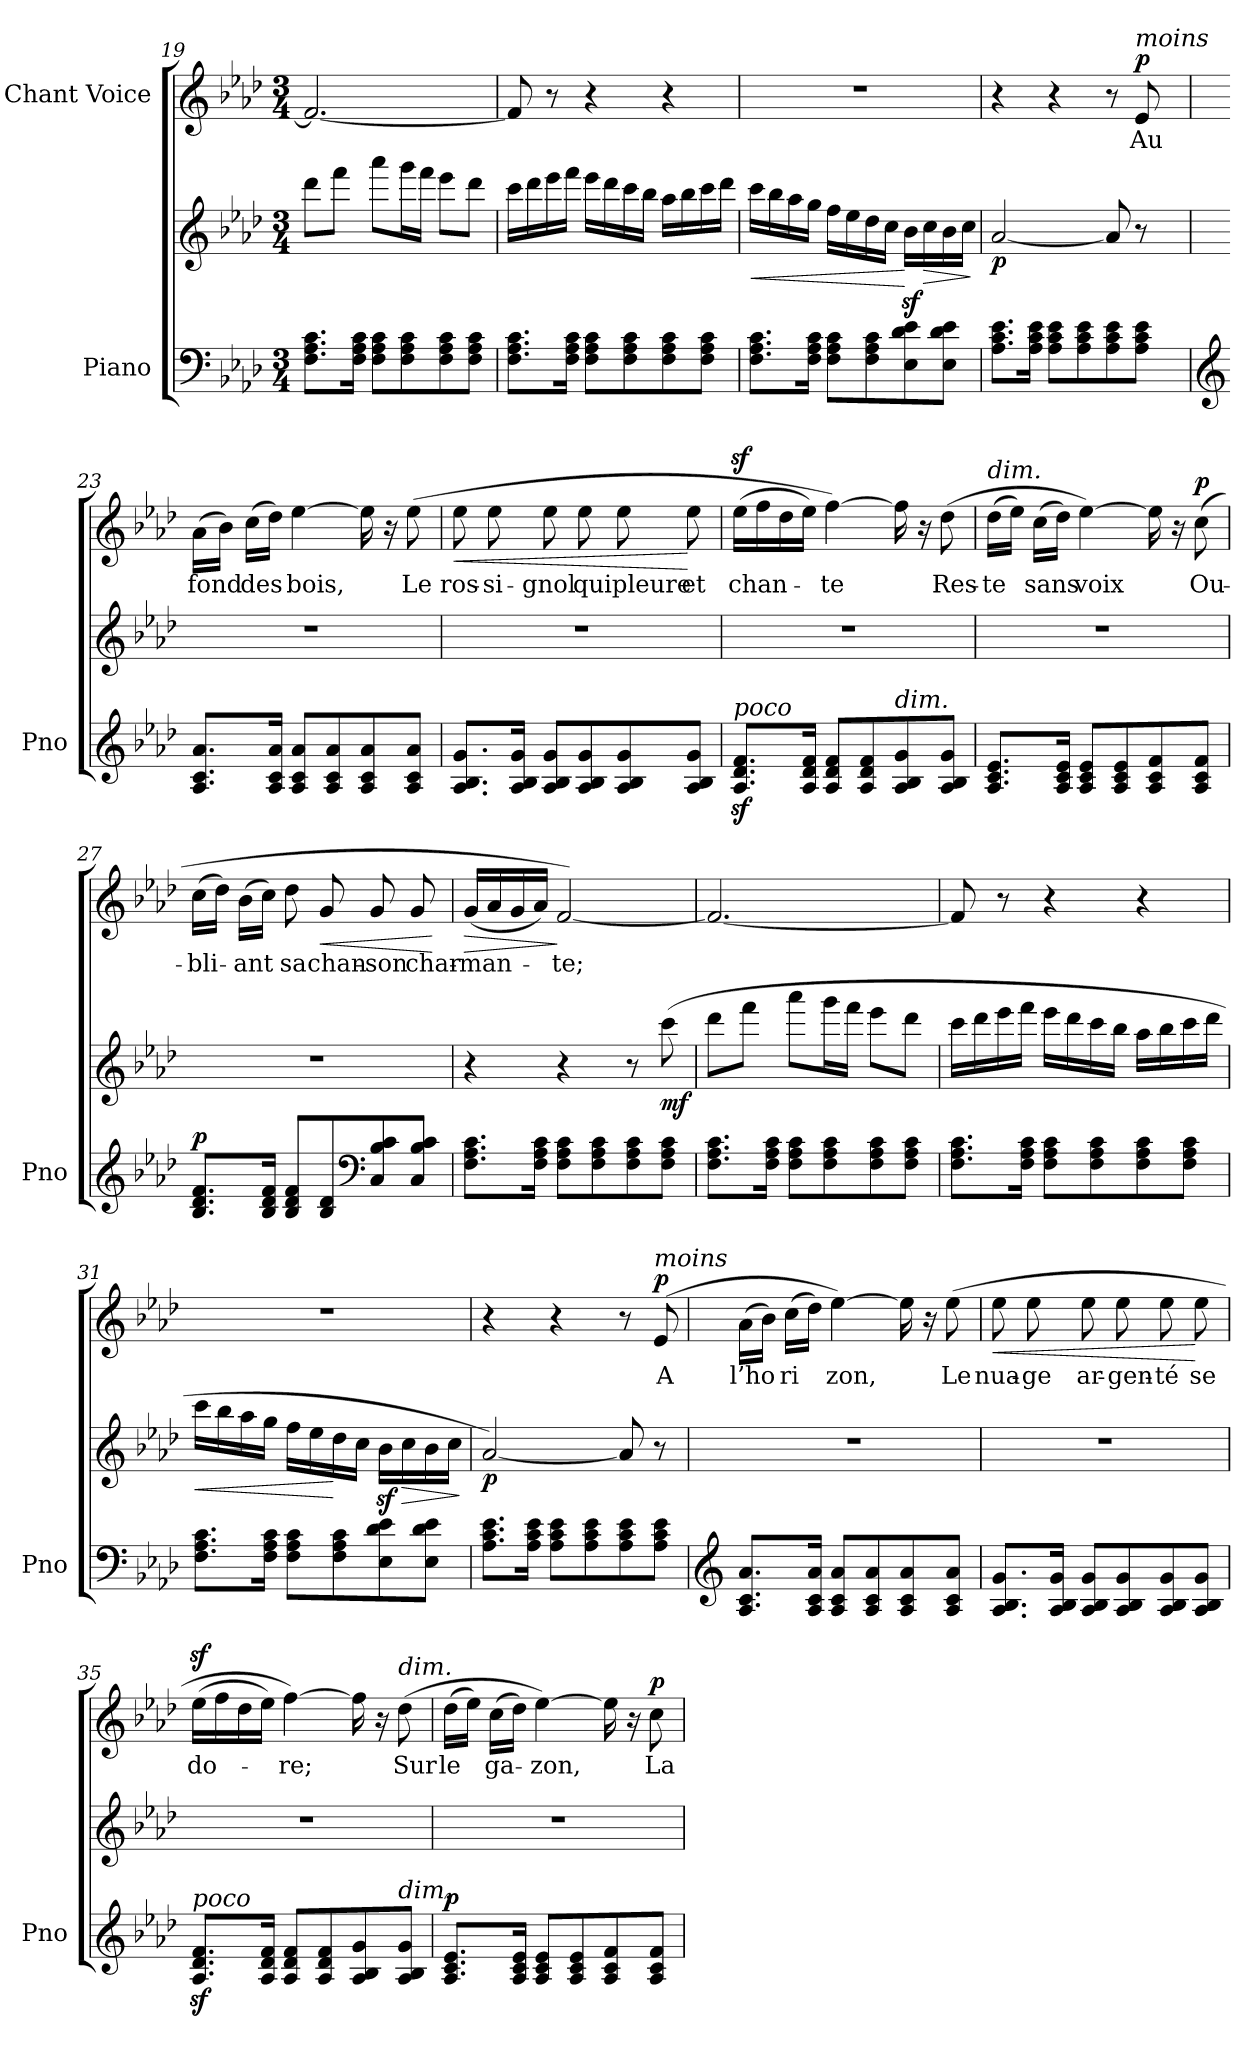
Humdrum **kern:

**kern	**kern	**dynam	**kern	**text	**dynam
*part2	*part2	*part2	*part1	*part1	*part1
*staff3	*staff2	*staff2/3	*staff1	*staff1	*staff1
*I"Piano	*	*	*I"Chant Voice	*	*
*I'Pno	*	*	*	*	*
*clefF4	*clefG2	*	*clefG2	*	*
*k[b-e-a-d-]	*k[b-e-a-d-]	*	*k[b-e-a-d-]	*	*
*M3/4	*M3/4	*	*M3/4	*	*
=19	=19	=19	=19	=19	=19
8.F\ 8.A-\ 8.c\L	8ddd-\L	.	2.f/_	.	.
.	8fff\J	.	.	.	.
16F\ 16A-\ 16c\Jk	.	.	.	.	.
8F\ 8A-\ 8c\L	8aaa-\L	.	.	.	.
8F\ 8A-\ 8c\	16ggg\L	.	.	.	.
.	16fff\JJ	.	.	.	.
8F\ 8A-\ 8c\	8eee-\L	.	.	.	.
8F\ 8A-\ 8c\J	8ddd-\J	.	.	.	.
=20	=20	=20	=20	=20	=20
8.F\ 8.A-\ 8.c\L	16ccc\LL	.	8f/]	.	.
.	16ddd-\	.	.	.	.
.	16eee-\	.	8r	.	.
16F\ 16A-\ 16c\Jk	16fff\JJ	.	.	.	.
8F\ 8A-\ 8c\L	16eee-\LL	.	4r	.	.
.	16ddd-\	.	.	.	.
8F\ 8A-\ 8c\	16ccc\	.	.	.	.
.	16bb-\JJ	.	.	.	.
8F\ 8A-\ 8c\	16aa-\LL	.	4r	.	.
.	16bb-\	.	.	.	.
8F\ 8A-\ 8c\J	16ccc\	.	.	.	.
.	16ddd-\JJ	.	.	.	.
=21	=21	=21	=21	=21	=21
!	!	!LO:HP:b	!	!	!
8.F\ 8.A-\ 8.c\L	16ccc\LL	<	2.r	.	.
.	16bb-\	.	.	.	.
.	16aa-\	.	.	.	.
16F\ 16A-\ 16c\Jk	16gg\JJ	.	.	.	.
8F\ 8A-\ 8c\L	16ff\LL	.	.	.	.
.	16ee-\	.	.	.	.
8F\ 8A-\ 8c\	16dd-\	.	.	.	.
.	16cc\JJ	.	.	.	.
8E-\ 8d-\ 8e-\	16b-z<\LL	[	.	.	.
!	!	!LO:HP:b	!	!	!
.	16cc\	>	.	.	.
8E-\ 8d-\ 8e-\J	16b-\	.	.	.	.
.	16cc\JJ	.	.	.	.
.	.	]	.	.	.
=22	=22	=22	=22	=22	=22
!	!	!LO:DY:b	!	!	!
8.A-\ 8.c\ 8.e-\L	[2a-/	p	4r	.	.
16A-\ 16c\ 16e-\Jk	.	.	.	.	.
8A-\ 8c\ 8e-\L	.	.	4r	.	.
8A-\ 8c\ 8e-\	.	.	.	.	.
8A-\ 8c\ 8e-\	8a-/]	.	8r	.	.
!	!	!	!LO:TX:a:i:t=moins	!	!
!	!	!	!	!	!LO:DY:a
8A-\ 8c\ 8e-\J	8r	.	8e-/	Au	p
=23	=23	=23	=23	=23	=23
*clefG2	*	*	*	*	*
8.A-/ 8.c/ 8.a-/L	2.r	.	(16a-\LL	fond	.
.	.	.	16b-\JJ)	.	.
.	.	.	(16cc\LL	des	.
16A-/ 16c/ 16a-/Jk	.	.	16dd-\JJ)	.	.
8A-/ 8c/ 8a-/L	.	.	[4ee-\	bois,	.
8A-/ 8c/ 8a-/	.	.	.	.	.
8A-/ 8c/ 8a-/	.	.	16ee-\]	.	.
.	.	.	16r	.	.
8A-/ 8c/ 8a-/J	.	.	(8ee-\	Le	.
=24	=24	=24	=24	=24	=24
!	!	!	!	!	!LO:HP:b
8.A-/ 8.B-/ 8.g/L	2.r	.	8ee-\	ros-	<
.	.	.	8ee-\	-si-	.
16A-/ 16B-/ 16g/Jk	.	.	.	.	.
8A-/ 8B-/ 8g/L	.	.	8ee-\	-gnol	.
8A-/ 8B-/ 8g/	.	.	8ee-\	qui	.
8A-/ 8B-/ 8g/	.	.	8ee-\	pleure	.
8A-/ 8B-/ 8g/J	.	.	8ee-\	et	[
=25	=25	=25	=25	=25	=25
!LO:TX:a:i:t=poco	!	!	!	!	!
8.A-/z> 8.d-/z> 8.f/z>L	2.r	.	(16ee-z>\LL	chan-	.
.	.	.	16ff\	.	.
.	.	.	16dd-\	.	.
16A-/ 16d-/ 16f/Jk	.	.	16ee-\JJ)	.	.
8A-/ 8d-/ 8f/L	.	.	[4ff\)	-te	.
8A-/ 8d-/ 8f/	.	.	.	.	.
!LO:TX:a:i:t=dim.	!	!	!	!	!
8A-/ 8B-/ 8g/	.	.	16ff\]	.	.
.	.	.	16r	.	.
8A-/ 8B-/ 8g/J	.	.	(8dd-\	Res-	.
=26	=26	=26	=26	=26	=26
!	!	!	!LO:TX:a:i:t=dim.	!	!
8.A-/ 8.c/ 8.e-/L	2.r	.	(16dd-\LL	-te	.
.	.	.	16ee-\JJ)	.	.
.	.	.	(16cc\LL	sans	.
16A-/ 16c/ 16e-/Jk	.	.	16dd-\JJ)	.	.
8A-/ 8c/ 8e-/L	.	.	[4ee-\)	voix	.
8A-/ 8c/ 8e-/	.	.	.	.	.
8A-/ 8c/ 8f/	.	.	16ee-\]	.	.
.	.	.	16r	.	.
!	!	!	!	!	!LO:DY:a
8A-/ 8c/ 8f/J	.	.	(8cc\	Ou-	p
=27	=27	=27	=27	=27	=27
!	!	!LO:DY:a=2	!	!	!
8.B-/ 8.d-/ 8.f/L	2.r	p	(16cc\LL	-bli-	.
.	.	.	16dd-\JJ)	.	.
.	.	.	(16b-\LL	-ant	.
16B-/ 16d-/ 16f/Jk	.	.	16cc\JJ)	.	.
8B-/ 8d-/ 8f/L	.	.	8dd-\	sa	.
!	!	!	!	!	!LO:HP:b
8B-/ 8d-/	.	.	8g/	chan-	<
*clefF4	*	*	*	*	*
8C/ 8B-/ 8c/	.	.	8g/	-son	.
8C/ 8B-/ 8c/J	.	.	8g/	char-	.
.	.	.	.	.	[
=28	=28	=28	=28	=28	=28
!	!	!	!	!	!LO:HP:b
8.F\ 8.A-\ 8.c\L	4r	.	(16g/LL	-man-	>
.	.	.	16a-/	.	.
.	.	.	16g/	.	.
16F\ 16A-\ 16c\Jk	.	.	16a-/JJ)	.	.
8F\ 8A-\ 8c\L	4r	.	[2f/)	-te;	]
8F\ 8A-\ 8c\	.	.	.	.	.
8F\ 8A-\ 8c\	8r	.	.	.	.
!	!	!LO:DY:b	!	!	!
8F\ 8A-\ 8c\J	(8ccc\	mf	.	.	.
=29	=29	=29	=29	=29	=29
8.F\ 8.A-\ 8.c\L	8ddd-\L	.	2.f/_	.	.
.	8fff\J	.	.	.	.
16F\ 16A-\ 16c\Jk	.	.	.	.	.
8F\ 8A-\ 8c\L	8aaa-\L	.	.	.	.
8F\ 8A-\ 8c\	16ggg\L	.	.	.	.
.	16fff\JJ	.	.	.	.
8F\ 8A-\ 8c\	8eee-\L	.	.	.	.
8F\ 8A-\ 8c\J	8ddd-\J	.	.	.	.
=30	=30	=30	=30	=30	=30
8.F\ 8.A-\ 8.c\L	16ccc\LL	.	8f/]	.	.
.	16ddd-\	.	.	.	.
.	16eee-\	.	8r	.	.
16F\ 16A-\ 16c\Jk	16fff\JJ	.	.	.	.
8F\ 8A-\ 8c\L	16eee-\LL	.	4r	.	.
.	16ddd-\	.	.	.	.
8F\ 8A-\ 8c\	16ccc\	.	.	.	.
.	16bb-\JJ	.	.	.	.
8F\ 8A-\ 8c\	16aa-\LL	.	4r	.	.
.	16bb-\	.	.	.	.
8F\ 8A-\ 8c\J	16ccc\	.	.	.	.
.	16ddd-\JJ	.	.	.	.
=31	=31	=31	=31	=31	=31
!	!	!LO:HP:b	!	!	!
8.F\ 8.A-\ 8.c\L	16ccc\LL	<	2.r	.	.
.	16bb-\	.	.	.	.
.	16aa-\	.	.	.	.
16F\ 16A-\ 16c\Jk	16gg\JJ	.	.	.	.
8F\ 8A-\ 8c\L	16ff\LL	.	.	.	.
.	16ee-\	.	.	.	.
8F\ 8A-\ 8c\	16dd-\	[	.	.	.
.	16cc\JJ	.	.	.	.
8E-\ 8d-\ 8e-\	16b-z<\LL	.	.	.	.
!	!	!LO:HP:b	!	!	!
.	16cc\	>	.	.	.
8E-\ 8d-\ 8e-\J	16b-\	.	.	.	.
.	16cc\JJ	.	.	.	.
.	.	]	.	.	.
=32	=32	=32	=32	=32	=32
!	!	!LO:DY:b	!	!	!
8.A-\ 8.c\ 8.e-\L	[2a-/)	p	4r	.	.
16A-\ 16c\ 16e-\Jk	.	.	.	.	.
8A-\ 8c\ 8e-\L	.	.	4r	.	.
8A-\ 8c\ 8e-\	.	.	.	.	.
8A-\ 8c\ 8e-\	8a-/]	.	8r	.	.
!	!	!	!LO:TX:a:i:t=moins	!	!
!	!	!	!	!	!LO:DY:a
8A-\ 8c\ 8e-\J	8r	.	(>8e-/	A	p
=33	=33	=33	=33	=33	=33
*clefG2	*	*	*	*	*
8.A-/ 8.c/ 8.a-/L	2.r	.	(16a-\LL	l’ho	.
.	.	.	16b-\JJ)	.	.
.	.	.	(16cc\LL	ri	.
16A-/ 16c/ 16a-/Jk	.	.	16dd-\JJ)	.	.
8A-/ 8c/ 8a-/L	.	.	[4ee-\)	zon,	.
8A-/ 8c/ 8a-/	.	.	.	.	.
8A-/ 8c/ 8a-/	.	.	16ee-\]	.	.
.	.	.	16r	.	.
8A-/ 8c/ 8a-/J	.	.	(8ee-\	Le	.
=34	=34	=34	=34	=34	=34
!	!	!	!	!	!LO:HP:b
8.A-/ 8.B-/ 8.g/L	2.r	.	8ee-\	nua-	<
.	.	.	8ee-\	-ge	.
16A-/ 16B-/ 16g/Jk	.	.	.	.	.
8A-/ 8B-/ 8g/L	.	.	8ee-\	ar-	.
8A-/ 8B-/ 8g/	.	.	8ee-\	-gen-	.
8A-/ 8B-/ 8g/	.	.	8ee-\	-té	.
8A-/ 8B-/ 8g/J	.	.	8ee-\	se	[
=35	=35	=35	=35	=35	=35
!LO:TX:a:i:t=poco	!	!	!	!	!
8.A-/z> 8.d-/z> 8.f/z>L	2.r	.	(16ee-z>\LL	do-	.
.	.	.	16ff\	.	.
.	.	.	16dd-\	.	.
16A-/ 16d-/ 16f/Jk	.	.	16ee-\JJ)	.	.
8A-/ 8d-/ 8f/L	.	.	[4ff\)	-re;	.
8A-/ 8d-/ 8f/	.	.	.	.	.
8A-/ 8B-/ 8g/	.	.	16ff\]	.	.
.	.	.	16r	.	.
!	!	!	!LO:TX:a:i:t=dim.	!	!
!LO:TX:a:i:t=dim.	!	!	!	!	!
8A-/ 8B-/ 8g/J	.	.	(8dd-\	Sur	.
=36	=36	=36	=36	=36	=36
!	!	!LO:DY:a=2	!	!	!
8.A-/ 8.c/ 8.e-/L	2.r	p	(16dd-\LL	le	.
.	.	.	16ee-\JJ)	.	.
.	.	.	(16cc\LL	ga-	.
16A-/ 16c/ 16e-/Jk	.	.	16dd-\JJ)	.	.
8A-/ 8c/ 8e-/L	.	.	[4ee-\)	-zon,	.
8A-/ 8c/ 8e-/	.	.	.	.	.
8A-/ 8c/ 8f/	.	.	16ee-\]	.	.
.	.	.	16r	.	.
!	!	!	!	!	!LO:DY:a
8A-/ 8c/ 8f/J	.	.	8cc\	La	p
=	=	=	=	=	=
*-	*-	*-	*-	*-	*-
